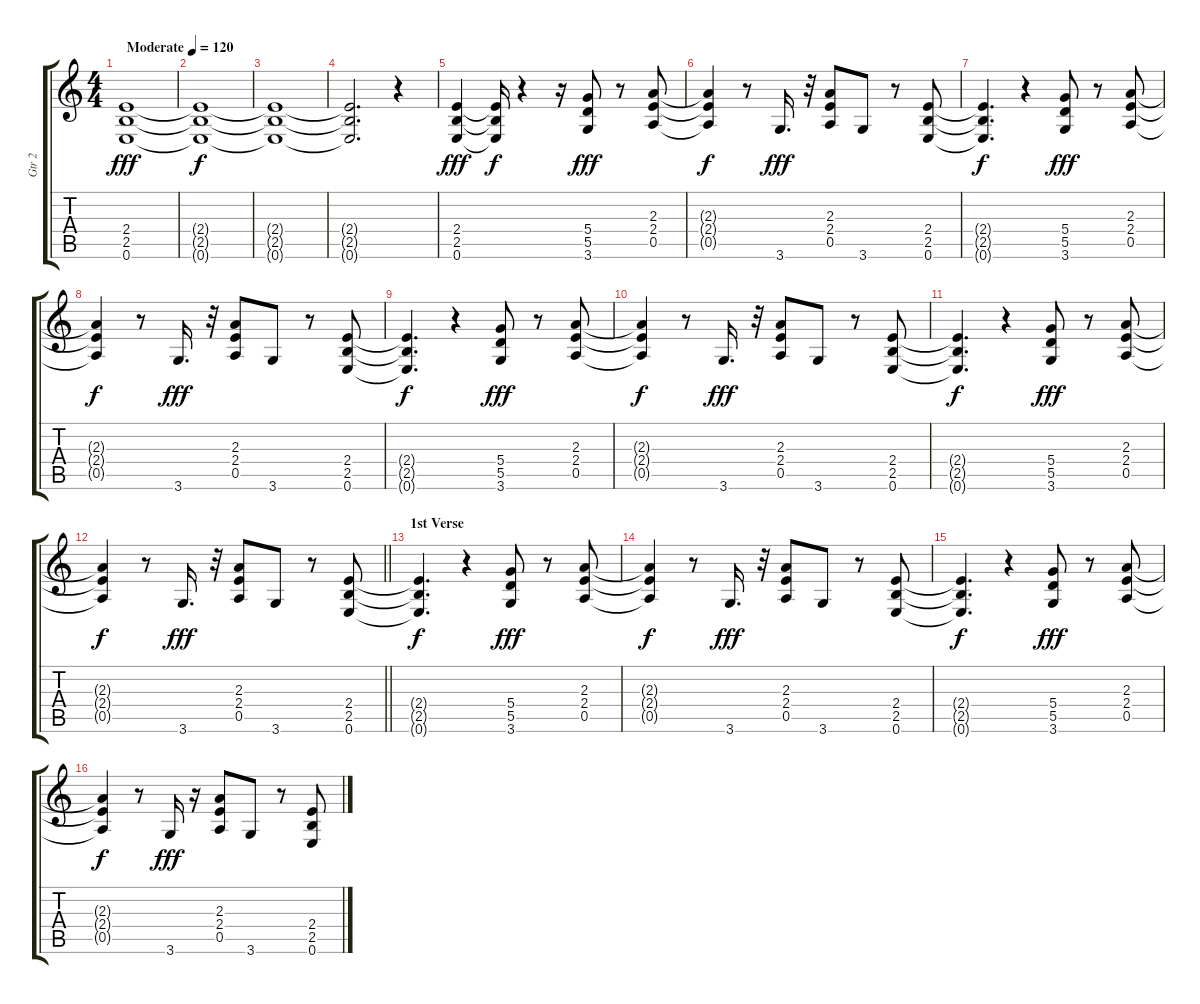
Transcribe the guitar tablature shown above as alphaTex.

\track ("Gtr 2" "Gtr 2") {instrument overdrivenguitar}
\staff {score tabs}
\tuning (E4 B3 G3 D3 A2 E2) {hide}
\ts (4 4)
\tempo (120 "Moderate")
\clef g2
\ks c
(2.4 2.5 0.6).1{dy fff instrument overdrivenguitar} |
(2.4{t} 2.5{t} 0.6{t}).1{dy f} |
(2.4{t} 2.5{t} 0.6{t}).1 |
(2.4{t} 2.5{t} 0.6{t}).2{d} r.4 |
(2.4 2.5 0.6).4{dy fff} (2.4{t} 2.5{t} 0.6{t}).16{dy f} r.4 r.16 (5.4 5.5 3.6).8{dy fff} r.8 (2.3 2.4 0.5).8 |
(2.3{t} 2.4{t} 0.5{t}).4{dy f} r.8 3.6.16{d dy fff} r.32 (2.3 2.4 0.5).8 3.6.8 r.8 (2.4 2.5 0.6).8 |
(2.4{t} 2.5{t} 0.6{t}).4{d dy f} r.4 (5.4 5.5 3.6).8{dy fff} r.8 (2.3 2.4 0.5).8 |
(2.3{t} 2.4{t} 0.5{t}).4{dy f} r.8 3.6.16{d dy fff} r.32 (2.3 2.4 0.5).8 3.6.8 r.8 (2.4 2.5 0.6).8 |
(2.4{t} 2.5{t} 0.6{t}).4{d dy f} r.4 (5.4 5.5 3.6).8{dy fff} r.8 (2.3 2.4 0.5).8 |
(2.3{t} 2.4{t} 0.5{t}).4{dy f} r.8 3.6.16{d dy fff} r.32 (2.3 2.4 0.5).8 3.6.8 r.8 (2.4 2.5 0.6).8 |
(2.4{t} 2.5{t} 0.6{t}).4{d dy f} r.4 (5.4 5.5 3.6).8{dy fff} r.8 (2.3 2.4 0.5).8 |
\barLineRight lightlight
(2.3{t} 2.4{t} 0.5{t}).4{dy f} r.8 3.6.16{d dy fff} r.32 (2.3 2.4 0.5).8 3.6.8 r.8 (2.4 2.5 0.6).8 |
\section ("" "1st Verse")
(2.4{t} 2.5{t} 0.6{t}).4{d dy f} r.4 (5.4 5.5 3.6).8{dy fff} r.8 (2.3 2.4 0.5).8 |
(2.3{t} 2.4{t} 0.5{t}).4{dy f} r.8 3.6.16{d dy fff} r.32 (2.3 2.4 0.5).8 3.6.8 r.8 (2.4 2.5 0.6).8 |
(2.4{t} 2.5{t} 0.6{t}).4{d dy f} r.4 (5.4 5.5 3.6).8{dy fff} r.8 (2.3 2.4 0.5).8 |
(2.3{t} 2.4{t} 0.5{t}).4{dy f} r.8 3.6.16{dy fff} r.16 (2.3 2.4 0.5).8 3.6.8 r.8 (2.4 2.5 0.6).8
